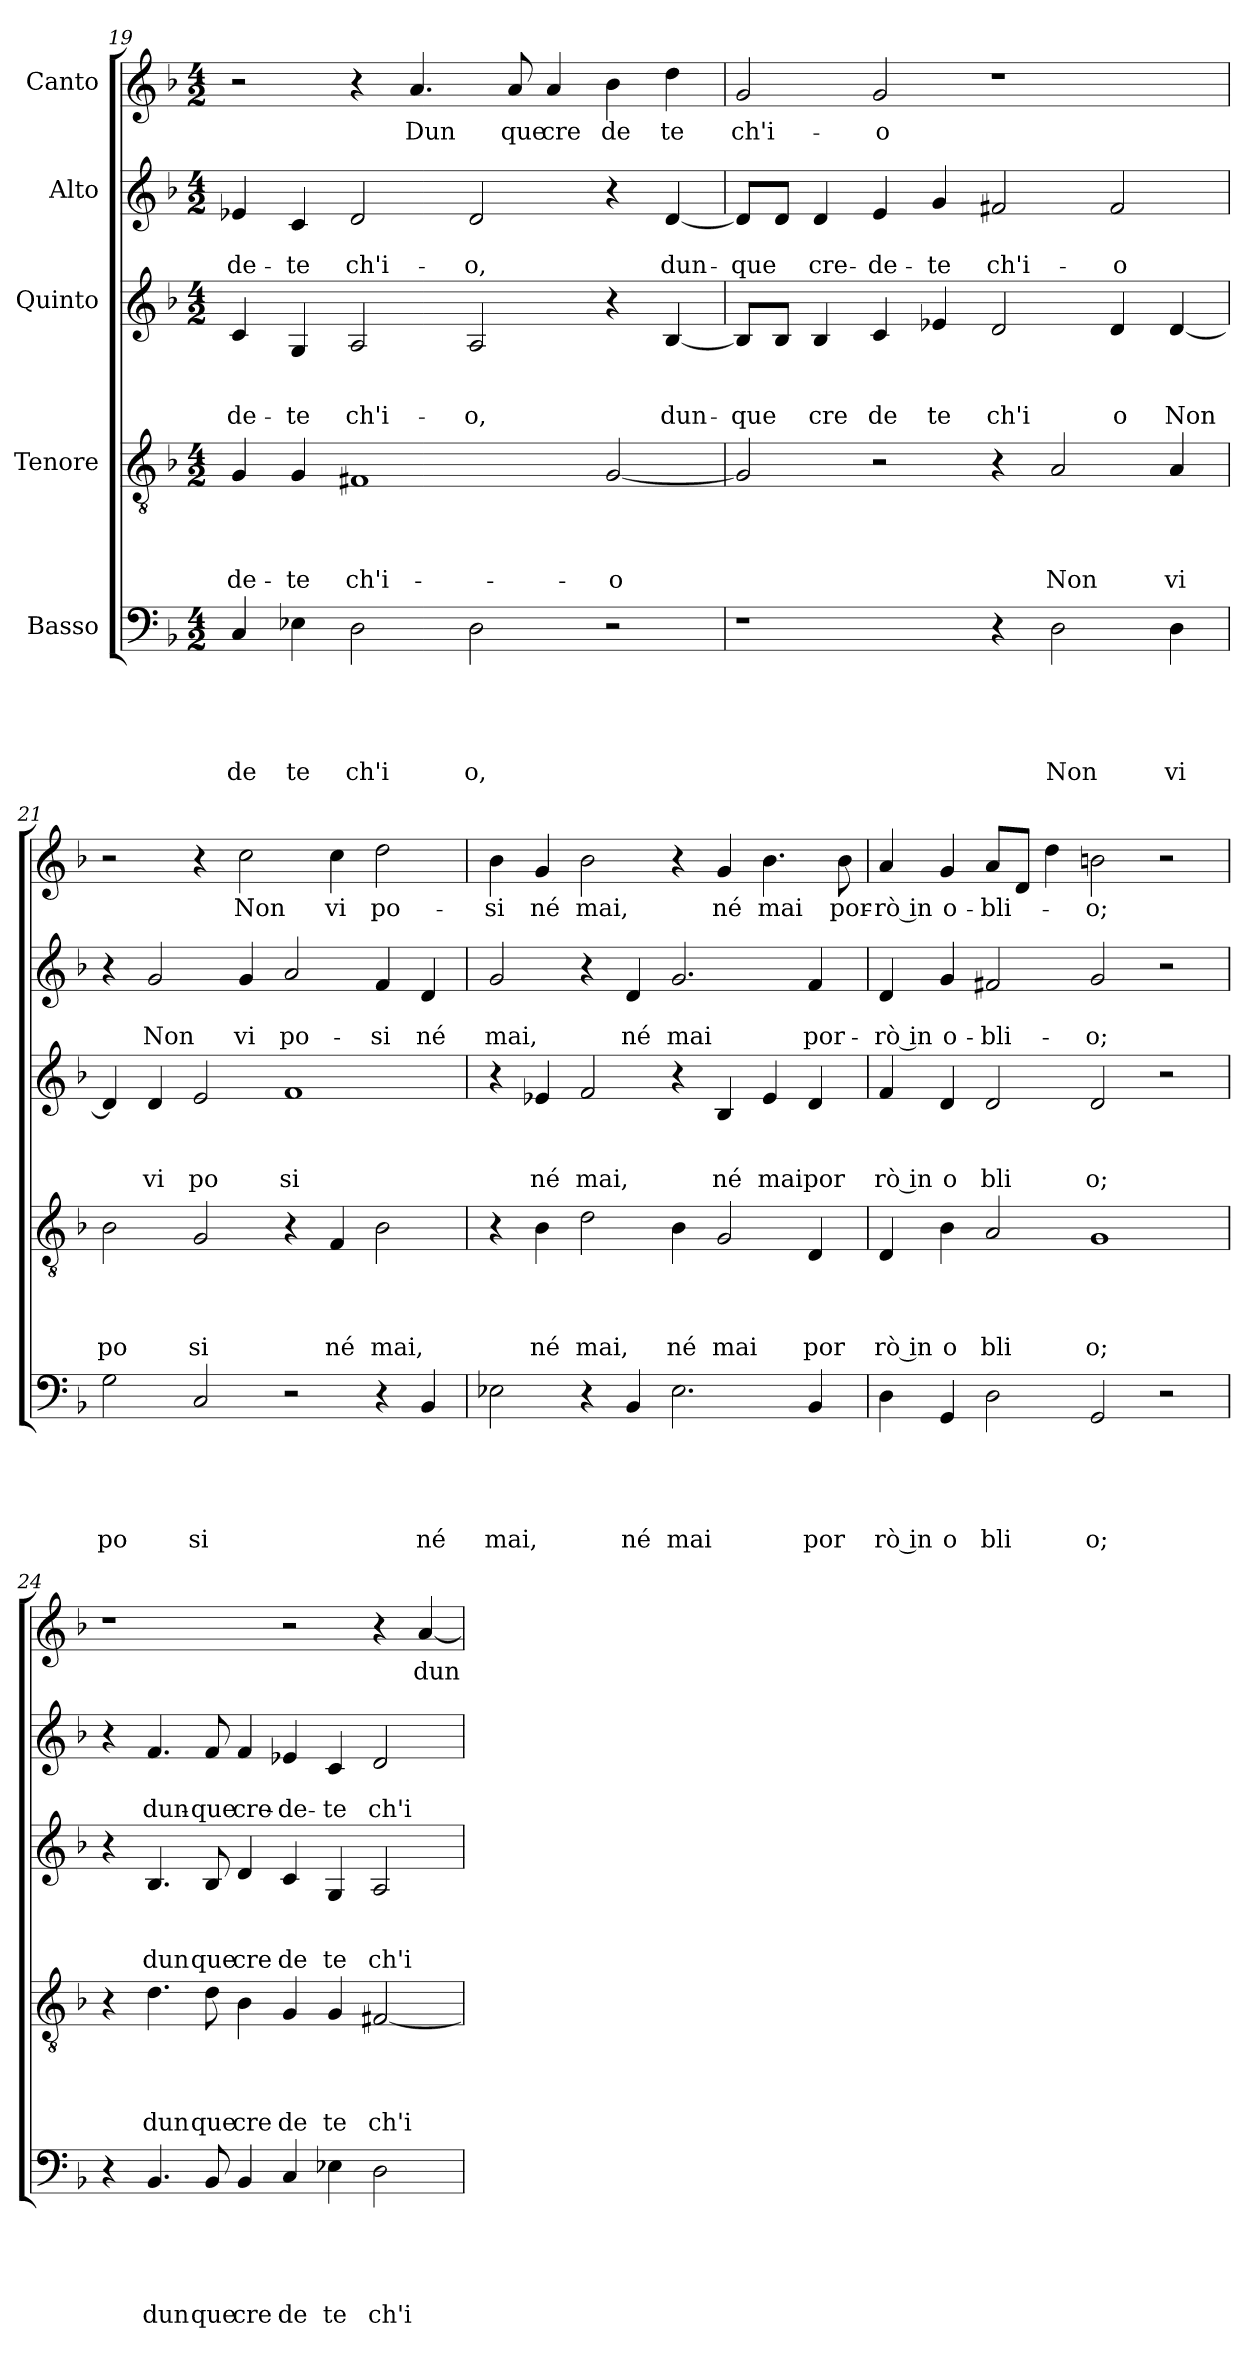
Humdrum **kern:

**kern	**text	**text	**text	**text	**text	**kern	**text	**text	**text	**text	**kern	**text	**text	**text	**kern	**text	**text	**kern	**text
*part5	*part5	*part5	*part5	*part5	*part5	*part4	*part4	*part4	*part4	*part4	*part3	*part3	*part3	*part3	*part2	*part2	*part2	*part1	*part1
*staff5	*staff5	*staff5	*staff5	*staff5	*staff5	*staff4	*staff4	*staff4	*staff4	*staff4	*staff3	*staff3	*staff3	*staff3	*staff2	*staff2	*staff2	*staff1	*staff1
*I"Basso	*	*	*	*	*	*I"Tenore	*	*	*	*	*I"Quinto	*	*	*	*I"Alto	*	*	*I"Canto	*
*clefF4	*	*	*	*	*	*clefGv2	*	*	*	*	*clefG2	*	*	*	*clefG2	*	*	*clefG2	*
*k[b-]	*	*	*	*	*	*k[b-]	*	*	*	*	*k[b-]	*	*	*	*k[b-]	*	*	*k[b-]	*
*F:	*	*	*	*	*	*F:	*	*	*	*	*F:	*	*	*	*F:	*	*	*F:	*
*M4/2	*	*	*	*	*	*M4/2	*	*	*	*	*M4/2	*	*	*	*M4/2	*	*	*M4/2	*
=19	=19	=19	=19	=19	=19	=19	=19	=19	=19	=19	=19	=19	=19	=19	=19	=19	=19	=19	=19
!	!	!	!	!	!LO:LY:b	!	!	!	!	!LO:LY:b	!	!	!	!LO:LY:b	!	!	!LO:LY:b	!	!
4C/	.	.	.	.	de	4G/	.	.	.	-de-	4c/	.	.	-de-	4e-X/	.	-de-	2r	.
!	!	!	!	!	!LO:LY:b	!	!	!	!	!LO:LY:b	!	!	!	!LO:LY:b	!	!	!LO:LY:b	!	!
4E-X\	.	.	.	.	te	4G/	.	.	.	-te	4G/	.	.	-te	4c/	.	-te	.	.
!	!	!	!	!	!LO:LY:b	!	!	!	!	!LO:LY:b	!	!	!	!LO:LY:b	!	!	!LO:LY:b	!	!
2D\	.	.	.	.	ch'i	1F#X	.	.	.	ch'i-	2A/	.	.	ch'i-	2d/	.	ch'i-	4r	.
!	!	!	!	!	!	!	!	!	!	!	!	!	!	!	!	!	!	!	!LO:LY:b
.	.	.	.	.	.	.	.	.	.	.	.	.	.	.	.	.	.	4.a/	Dun
!	!	!	!	!	!LO:LY:b	!	!	!	!	!	!	!	!	!LO:LY:b	!	!	!LO:LY:b	!	!
2D\	.	.	.	.	o,	.	.	.	.	.	2A/	.	.	-o,	2d/	.	-o,	.	.
!	!	!	!	!	!	!	!	!	!	!	!	!	!	!	!	!	!	!	!LO:LY:b
.	.	.	.	.	.	.	.	.	.	.	.	.	.	.	.	.	.	8a/	que
!	!	!	!	!	!	!	!	!	!	!	!	!	!	!	!	!	!	!	!LO:LY:b
.	.	.	.	.	.	.	.	.	.	.	.	.	.	.	.	.	.	4a/	cre
!	!	!	!	!	!	!	!	!	!	!LO:LY:b	!	!	!	!	!	!	!	!	!LO:LY:b
2r	.	.	.	.	.	[<2G/	.	.	.	-o	4r	.	.	.	4r	.	.	4b-\	de
!	!	!	!	!	!	!	!	!	!	!	!	!	!	!LO:LY:b	!	!	!LO:LY:b	!	!LO:LY:b
.	.	.	.	.	.	.	.	.	.	.	[<4B-/	.	.	dun-	[<4d/	.	dun-	4dd\	te
!!LO:LB:g=z
=20	=20	=20	=20	=20	=20	=20	=20	=20	=20	=20	=20	=20	=20	=20	=20	=20	=20	=20	=20
!	!	!	!	!	!	!	!	!	!	!	!	!	!	!LO:LY:b	!	!	!LO:LY:b	!	!LO:LY:b
1r	.	.	.	.	.	2G/]	.	.	.	.	8B-/L]	.	.	-que	8d/L]	.	-que	2g/	ch'i-
.	.	.	.	.	.	.	.	.	.	.	8B-/J	.	.	.	8d/J	.	.	.	.
!	!	!	!	!	!	!	!	!	!	!	!	!	!	!LO:LY:b	!	!	!LO:LY:b	!	!
.	.	.	.	.	.	.	.	.	.	.	4B-/	.	.	cre	4d/	.	cre-	.	.
!	!	!	!	!	!	!	!	!	!	!	!	!	!	!LO:LY:b	!	!	!LO:LY:b	!	!LO:LY:b
.	.	.	.	.	.	2r	.	.	.	.	4c/	.	.	de	4e/	.	-de-	2g/	-o
!	!	!	!	!	!	!	!	!	!	!	!	!	!	!LO:LY:b	!	!	!LO:LY:b	!	!
.	.	.	.	.	.	.	.	.	.	.	4e-X/	.	.	te	4g/	.	-te	.	.
!	!	!	!	!	!	!	!	!	!	!	!	!	!	!LO:LY:b	!	!	!LO:LY:b	!	!
4r	.	.	.	.	.	4r	.	.	.	.	2d/	.	.	ch'i	2f#X/	.	ch'i-	1r	.
!	!	!	!	!	!LO:LY:b	!	!	!	!	!LO:LY:b	!	!	!	!	!	!	!	!	!
2D\	.	.	.	.	Non	2A/	.	.	.	Non	.	.	.	.	.	.	.	.	.
!	!	!	!	!	!	!	!	!	!	!	!	!	!	!LO:LY:b	!	!	!LO:LY:b	!	!
.	.	.	.	.	.	.	.	.	.	.	4d/	.	.	o	2f#/	.	-o	.	.
!	!	!	!	!	!LO:LY:b	!	!	!	!	!LO:LY:b	!	!	!	!LO:LY:b	!	!	!	!	!
4D\	.	.	.	.	vi	4A/	.	.	.	vi	[<4d/	.	.	Non	.	.	.	.	.
=21	=21	=21	=21	=21	=21	=21	=21	=21	=21	=21	=21	=21	=21	=21	=21	=21	=21	=21	=21
!	!	!	!	!	!LO:LY:b	!	!	!	!	!LO:LY:b	!	!	!	!	!	!	!	!	!
2G\	.	.	.	.	po	2B-\	.	.	.	po	4d/]	.	.	.	4r	.	.	2r	.
!	!	!	!	!	!	!	!	!	!	!	!	!	!	!LO:LY:b	!	!	!LO:LY:b	!	!
.	.	.	.	.	.	.	.	.	.	.	4d/	.	.	vi	2g/	.	Non	.	.
!	!	!	!	!	!LO:LY:b	!	!	!	!	!LO:LY:b	!	!	!	!LO:LY:b	!	!	!	!	!
2C/	.	.	.	.	si	2G/	.	.	.	si	2e/	.	.	po	.	.	.	4r	.
!	!	!	!	!	!	!	!	!	!	!	!	!	!	!	!	!	!LO:LY:b	!	!LO:LY:b
.	.	.	.	.	.	.	.	.	.	.	.	.	.	.	4g/	.	vi	2cc\	Non
!	!	!	!	!	!	!	!	!	!	!	!	!	!	!LO:LY:b	!	!	!LO:LY:b	!	!
2r	.	.	.	.	.	4r	.	.	.	.	1f	.	.	si	2a/	.	po-	.	.
!	!	!	!	!	!	!	!	!	!	!LO:LY:b	!	!	!	!	!	!	!	!	!LO:LY:b
.	.	.	.	.	.	4F/	.	.	.	né	.	.	.	.	.	.	.	4cc\	vi
!	!	!	!	!	!	!	!	!	!	!LO:LY:b	!	!	!	!	!	!	!LO:LY:b	!	!LO:LY:b
4r	.	.	.	.	.	2B-\	.	.	.	mai,	.	.	.	.	4f/	.	-si	2dd\	po-
!	!	!	!	!	!LO:LY:b	!	!	!	!	!	!	!	!	!	!	!	!LO:LY:b	!	!
4BB-/	.	.	.	.	né	.	.	.	.	.	.	.	.	.	4d/	.	né	.	.
=22	=22	=22	=22	=22	=22	=22	=22	=22	=22	=22	=22	=22	=22	=22	=22	=22	=22	=22	=22
!	!	!	!	!	!LO:LY:b	!	!	!	!	!	!	!	!	!	!	!	!LO:LY:b	!	!LO:LY:b
2E-X\	.	.	.	.	mai,	4r	.	.	.	.	4r	.	.	.	2g/	.	mai,	4b-\	-si
!	!	!	!	!	!	!	!	!	!	!LO:LY:b	!	!	!	!LO:LY:b	!	!	!	!	!LO:LY:b
.	.	.	.	.	.	4B-\	.	.	.	né	4e-X/	.	.	né	.	.	.	4g/	né
!	!	!	!	!	!	!	!	!	!	!LO:LY:b	!	!	!	!LO:LY:b	!	!	!	!	!LO:LY:b
4r	.	.	.	.	.	2d\	.	.	.	mai,	2f/	.	.	mai,	4r	.	.	2b-\	mai,
!	!	!	!	!	!LO:LY:b	!	!	!	!	!	!	!	!	!	!	!	!LO:LY:b	!	!
4BB-/	.	.	.	.	né	.	.	.	.	.	.	.	.	.	4d/	.	né	.	.
!	!	!	!	!	!LO:LY:b	!	!	!	!	!LO:LY:b	!	!	!	!	!	!	!LO:LY:b	!	!
2.E-\	.	.	.	.	mai	4B-\	.	.	.	né	4r	.	.	.	2.g/	.	mai	4r	.
!	!	!	!	!	!	!	!	!	!	!LO:LY:b	!	!	!	!LO:LY:b	!	!	!	!	!LO:LY:b
.	.	.	.	.	.	2G/	.	.	.	mai	4B-/	.	.	né	.	.	.	4g/	né
!	!	!	!	!	!	!	!	!	!	!	!	!	!	!LO:LY:b	!	!	!	!	!LO:LY:b
.	.	.	.	.	.	.	.	.	.	.	4e-/	.	.	mai	.	.	.	4.b-\	mai
!	!	!	!	!	!LO:LY:b	!	!	!	!	!LO:LY:b	!	!	!	!LO:LY:b	!	!	!LO:LY:b	!	!
4BB-/	.	.	.	.	por	4D/	.	.	.	por	4d/	.	.	por	4f/	.	por-	.	.
!	!	!	!	!	!	!	!	!	!	!	!	!	!	!	!	!	!	!	!LO:LY:b
.	.	.	.	.	.	.	.	.	.	.	.	.	.	.	.	.	.	8b-\	por-
=23	=23	=23	=23	=23	=23	=23	=23	=23	=23	=23	=23	=23	=23	=23	=23	=23	=23	=23	=23
!	!	!	!	!	!LO:LY:b:rj	!	!	!	!	!LO:LY:b:rj	!	!	!	!LO:LY:b:rj	!	!	!LO:LY:b:rj	!	!LO:LY:b:rj
4D\	.	.	.	.	rò in	4D/	.	.	.	rò in	4f/	.	.	rò in	4d/	.	-rò in	4a/	-rò in
!	!	!	!	!	!LO:LY:b	!	!	!	!	!LO:LY:b	!	!	!	!LO:LY:b	!	!	!LO:LY:b	!	!LO:LY:b
4GG/	.	.	.	.	o	4B-\	.	.	.	o	4d/	.	.	o	4g/	.	o-	4g/	o-
!	!	!	!	!	!LO:LY:b	!	!	!	!	!LO:LY:b	!	!	!	!LO:LY:b	!	!	!LO:LY:b	!	!LO:LY:b
2D\	.	.	.	.	bli	2A/	.	.	.	bli	2d/	.	.	bli	2f#X/	.	-bli-	8a/L	-bli-
.	.	.	.	.	.	.	.	.	.	.	.	.	.	.	.	.	.	8d/J	.
.	.	.	.	.	.	.	.	.	.	.	.	.	.	.	.	.	.	4dd\	.
!	!	!	!	!	!LO:LY:b	!	!	!	!	!LO:LY:b	!	!	!	!LO:LY:b	!	!	!LO:LY:b	!	!LO:LY:b
2GG/	.	.	.	.	o;	1G	.	.	.	o;	2d/	.	.	o;	2g/	.	-o;	2bn\	-o;
2r	.	.	.	.	.	.	.	.	.	.	2r	.	.	.	2r	.	.	2r	.
=24	=24	=24	=24	=24	=24	=24	=24	=24	=24	=24	=24	=24	=24	=24	=24	=24	=24	=24	=24
4r	.	.	.	.	.	4r	.	.	.	.	4r	.	.	.	4r	.	.	1r	.
!	!	!	!	!	!LO:LY:b	!	!	!	!	!LO:LY:b	!	!	!	!LO:LY:b	!	!	!LO:LY:b	!	!
4.BB-/	.	.	.	.	dun	4.d\	.	.	.	dun	4.B-/	.	.	dun	4.f/	.	dun-	.	.
!	!	!	!	!	!LO:LY:b	!	!	!	!	!LO:LY:b	!	!	!	!LO:LY:b	!	!	!LO:LY:b	!	!
8BB-/	.	.	.	.	que	8d\	.	.	.	que	8B-/	.	.	que	8f/	.	-que	.	.
!	!	!	!	!	!LO:LY:b	!	!	!	!	!LO:LY:b	!	!	!	!LO:LY:b	!	!	!LO:LY:b	!	!
4BB-/	.	.	.	.	cre	4B-\	.	.	.	cre	4d/	.	.	cre	4f/	.	cre-	.	.
!	!	!	!	!	!LO:LY:b	!	!	!	!	!LO:LY:b	!	!	!	!LO:LY:b	!	!	!LO:LY:b	!	!
4C/	.	.	.	.	de	4G/	.	.	.	de	4c/	.	.	de	4e-X/	.	-de-	2r	.
!	!	!	!	!	!LO:LY:b	!	!	!	!	!LO:LY:b	!	!	!	!LO:LY:b	!	!	!LO:LY:b	!	!
4E-X\	.	.	.	.	te	4G/	.	.	.	te	4G/	.	.	te	4c/	.	-te	.	.
!	!	!	!	!	!LO:LY:b	!	!	!	!	!LO:LY:b	!	!	!	!LO:LY:b	!	!	!LO:LY:b	!	!
2D\	.	.	.	.	ch'i	[<2F#X/	.	.	.	ch'i	2A/	.	.	ch'i	2d/	.	ch'i-	4r	.
!	!	!	!	!	!	!	!	!	!	!	!	!	!	!	!	!	!	!	!LO:LY:b
.	.	.	.	.	.	.	.	.	.	.	.	.	.	.	.	.	.	[<4a/	dun-
=	=	=	=	=	=	=	=	=	=	=	=	=	=	=	=	=	=	=	=
*-	*-	*-	*-	*-	*-	*-	*-	*-	*-	*-	*-	*-	*-	*-	*-	*-	*-	*-	*-
